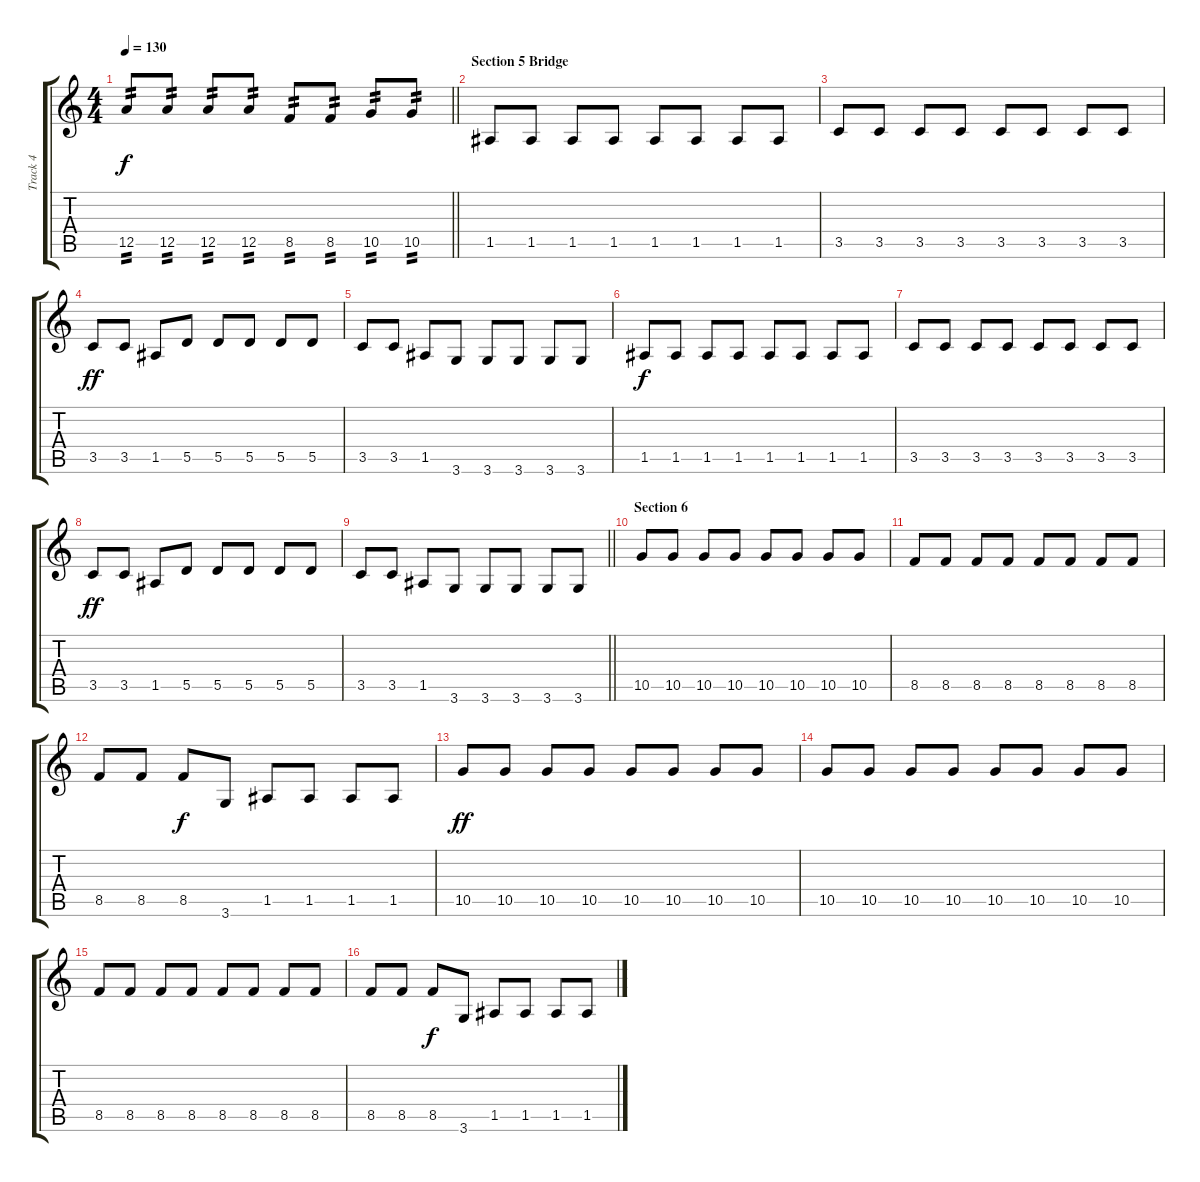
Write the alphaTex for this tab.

\track ("Track 4" "Track 4") {instrument overdrivenguitar}
\staff {score tabs}
\tuning (E4 B3 G3 D3 A2 E2) {hide}
\ts (4 4)
\tempo 130
\clef g2
\barLineRight lightlight
\ks c
12.5.8{tp 2 dy f} 12.5.8{tp 2} 12.5.8{tp 2} 12.5.8{tp 2} 8.5.8{tp 2} 8.5.8{tp 2} 10.5.8{tp 2} 10.5.8{tp 2} |
\section ("" "Section 5 Bridge")
1.5.8 1.5.8 1.5.8 1.5.8 1.5.8 1.5.8 1.5.8 1.5.8 |
3.5.8 3.5.8 3.5.8 3.5.8 3.5.8 3.5.8 3.5.8 3.5.8 |
3.5.8{dy ff} 3.5.8 1.5.8 5.5.8 5.5.8 5.5.8 5.5.8 5.5.8 |
3.5.8 3.5.8 1.5.8 3.6.8 3.6.8 3.6.8 3.6.8 3.6.8 |
1.5.8{dy f} 1.5.8 1.5.8 1.5.8 1.5.8 1.5.8 1.5.8 1.5.8 |
3.5.8 3.5.8 3.5.8 3.5.8 3.5.8 3.5.8 3.5.8 3.5.8 |
3.5.8{dy ff} 3.5.8 1.5.8 5.5.8 5.5.8 5.5.8 5.5.8 5.5.8 |
\barLineRight lightlight
3.5.8 3.5.8 1.5.8 3.6.8 3.6.8 3.6.8 3.6.8 3.6.8 |
\section ("" "Section 6")
10.5.8 10.5.8 10.5.8 10.5.8 10.5.8 10.5.8 10.5.8 10.5.8 |
8.5.8 8.5.8 8.5.8 8.5.8 8.5.8 8.5.8 8.5.8 8.5.8 |
8.5.8 8.5.8 8.5.8{dy f} 3.6.8 1.5.8 1.5.8 1.5.8 1.5.8 |
10.5.8{dy ff} 10.5.8 10.5.8 10.5.8 10.5.8 10.5.8 10.5.8 10.5.8 |
10.5.8 10.5.8 10.5.8 10.5.8 10.5.8 10.5.8 10.5.8 10.5.8 |
8.5.8 8.5.8 8.5.8 8.5.8 8.5.8 8.5.8 8.5.8 8.5.8 |
8.5.8 8.5.8 8.5.8{dy f} 3.6.8 1.5.8 1.5.8 1.5.8 1.5.8
